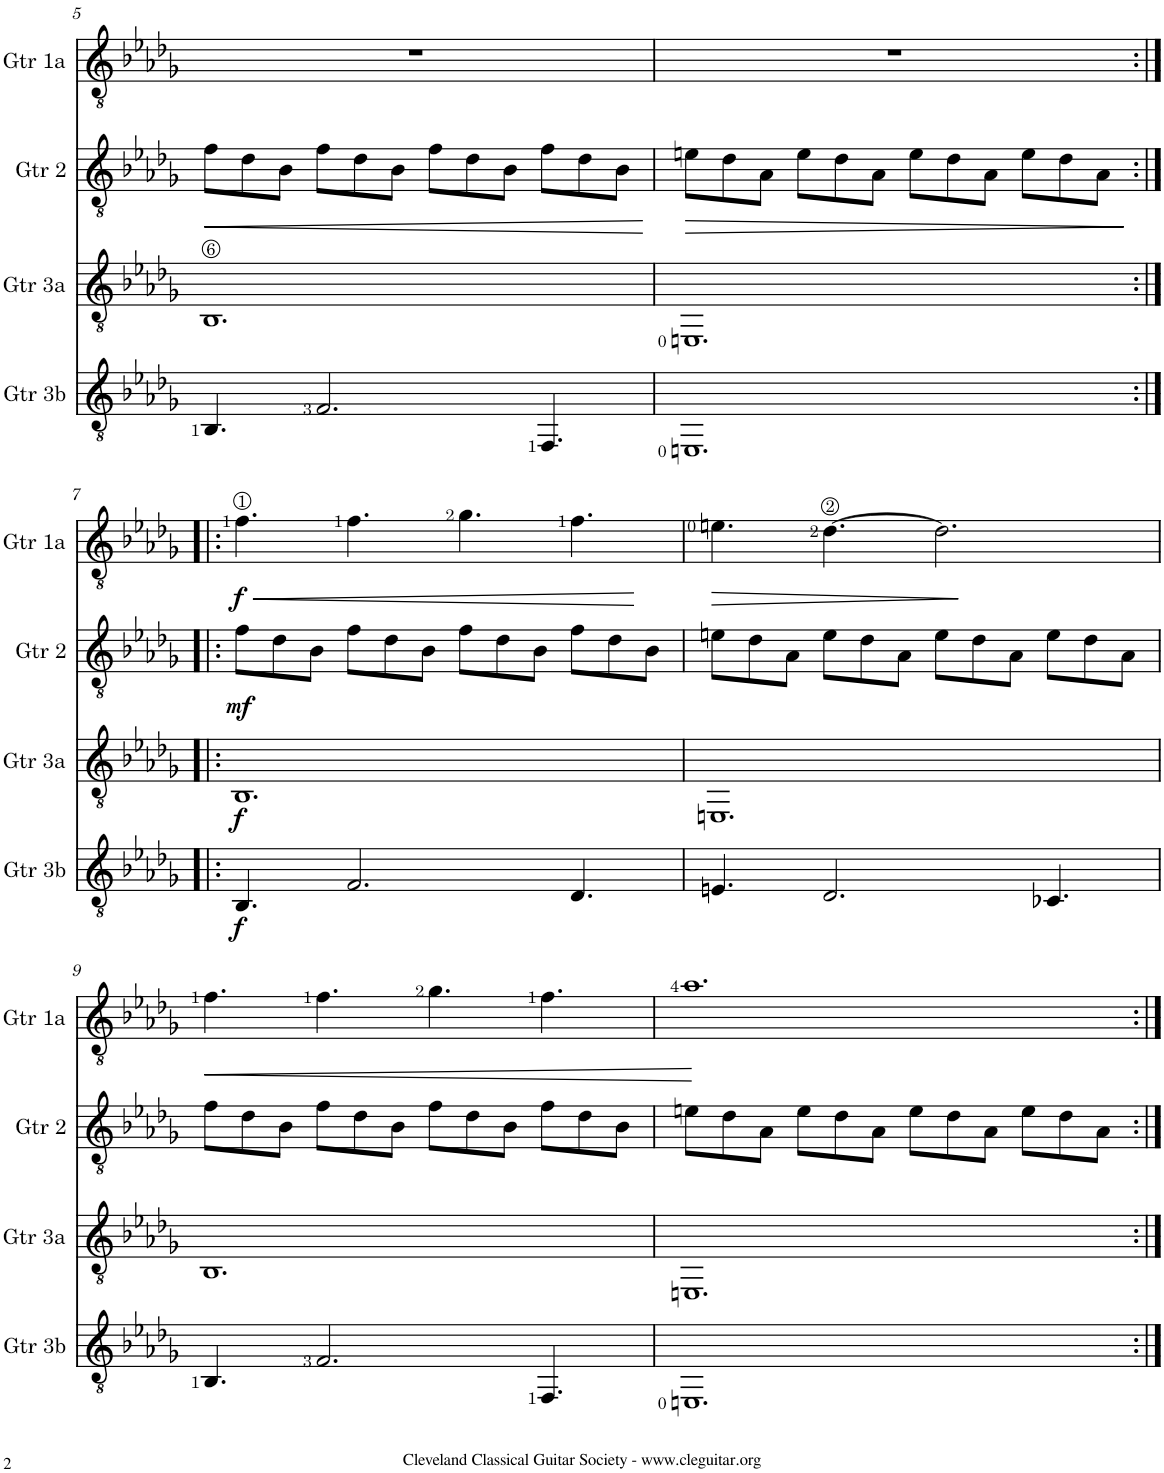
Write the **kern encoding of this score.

**kern	**dynam	**kern	**dynam	**kern	**dynam	**kern	**dynam
*part4	*part4	*part3	*part3	*part2	*part2	*part1	*part1
*staff4	*staff4	*staff3	*staff3	*staff2	*staff2	*staff1	*staff1
*I"Guitar 3b	*	*I"Guitar 3a	*	*I"Guitar 2	*	*I"Guitar 1a	*
*I'Gtr 3b	*	*I'Gtr 3a	*	*I'Gtr 2	*	*I'Gtr 1a	*
!!LO:PB:g=z
*clefGv2	*	*clefGv2	*	*clefGv2	*	*clefGv2	*
*k[b-e-a-d-g-]	*	*k[b-e-a-d-g-]	*	*k[b-e-a-d-g-]	*	*k[b-e-a-d-g-]	*
*M12/8	*	*M12/8	*	*M12/8	*	*M12/8	*
=5	=5	=5	=5	=5	=5	=5	=5
!	!	!	!	!	!LO:HP:b	!	!
4.BB-/	.	1.BB-	.	8f\L	<	1.r	.
.	.	.	.	8d-\	.	.	.
.	.	.	.	8B-\J	.	.	.
2.F/	.	.	.	8f\L	.	.	.
.	.	.	.	8d-\	.	.	.
.	.	.	.	8B-\J	.	.	.
.	.	.	.	8f\L	.	.	.
.	.	.	.	8d-\	.	.	.
.	.	.	.	8B-\J	.	.	.
4.FF/	.	.	.	8f\L	.	.	.
.	.	.	.	8d-\	.	.	.
.	.	.	.	8B-\J	.	.	.
.	.	.	.	.	[	.	.
=6	=6	=6	=6	=6	=6	=6	=6
!	!	!	!	!	!LO:HP:b	!	!
1.EEn	.	1.EEn	.	8en\L	>	1.r	.
.	.	.	.	8d-\	.	.	.
.	.	.	.	8A-\J	.	.	.
.	.	.	.	8e\L	.	.	.
.	.	.	.	8d-\	.	.	.
.	.	.	.	8A-\J	.	.	.
.	.	.	.	8e\L	.	.	.
.	.	.	.	8d-\	.	.	.
.	.	.	.	8A-\J	.	.	.
.	.	.	.	8e\L	.	.	.
.	.	.	.	8d-\	.	.	.
.	.	.	.	8A-\J	.	.	.
.	.	.	.	.	]	.	.
!!LO:LB:g=z
=7:|!|:	=7:|!|:	=7:|!|:	=7:|!|:	=7:|!|:	=7:|!|:	=7:|!|:	=7:|!|:
!	!LO:DY:b	!	!LO:DY:b	!	!LO:DY:b	!	!LO:HP:b
!	!	!	!	!	!	!	!LO:DY:n=1:b
4.BB-/	f	1.BB-	f	8f\L	mf	4.f\	< f
.	.	.	.	8d-\	.	.	.
.	.	.	.	8B-\J	.	.	.
2.F/	.	.	.	8f\L	.	4.f\	.
.	.	.	.	8d-\	.	.	.
.	.	.	.	8B-\J	.	.	.
.	.	.	.	8f\L	.	4.g-\	.
.	.	.	.	8d-\	.	.	.
.	.	.	.	8B-\J	.	.	.
4.D-/	.	.	.	8f\L	.	4.f\	[
.	.	.	.	8d-\	.	.	.
.	.	.	.	8B-\J	.	.	.
=8	=8	=8	=8	=8	=8	=8	=8
!	!	!	!	!	!	!	!LO:HP:b
4.En/	.	1.EEn	.	8en\L	.	4.en\	>
.	.	.	.	8d-\	.	.	.
.	.	.	.	8A-\J	.	.	.
2.D-/	.	.	.	8e\L	.	[4.d-\	.
.	.	.	.	8d-\	.	.	.
.	.	.	.	8A-\J	.	.	.
.	.	.	.	8e\L	.	2.d-\]	.
.	.	.	.	8d-\	.	.	.
.	.	.	.	8A-\J	.	.	.
4.C-X/	.	.	.	8e\L	.	.	.
.	.	.	.	8d-\	.	.	.
.	.	.	.	8A-\J	.	.	.
.	.	.	.	.	.	.	]
!!LO:LB:g=z
=9	=9	=9	=9	=9	=9	=9	=9
!	!	!	!	!	!	!	!LO:HP:b
4.BB-/	.	1.BB-	.	8f\L	.	4.f\	<
.	.	.	.	8d-\	.	.	.
.	.	.	.	8B-\J	.	.	.
2.F/	.	.	.	8f\L	.	4.f\	.
.	.	.	.	8d-\	.	.	.
.	.	.	.	8B-\J	.	.	.
.	.	.	.	8f\L	.	4.g-\	.
.	.	.	.	8d-\	.	.	.
.	.	.	.	8B-\J	.	.	.
4.FF/	.	.	.	8f\L	.	4.f\	.
.	.	.	.	8d-\	.	.	.
.	.	.	.	8B-\J	.	.	.
=10	=10	=10	=10	=10	=10	=10	=10
1.EEn	.	1.EEn	.	8en\L	.	1.a-	.
.	.	.	.	8d-\	.	.	.
.	.	.	.	8A-\J	.	.	.
.	.	.	.	8e\L	.	.	.
.	.	.	.	8d-\	.	.	.
.	.	.	.	8A-\J	.	.	.
.	.	.	.	8e\L	.	.	.
.	.	.	.	8d-\	.	.	.
.	.	.	.	8A-\J	.	.	.
.	.	.	.	8e\L	.	.	.
.	.	.	.	8d-\	.	.	.
.	.	.	.	8A-\J	.	.	.
.	.	.	.	.	.	.	[
=:|!	=:|!	=:|!	=:|!	=:|!	=:|!	=:|!	=:|!
*-	*-	*-	*-	*-	*-	*-	*-
